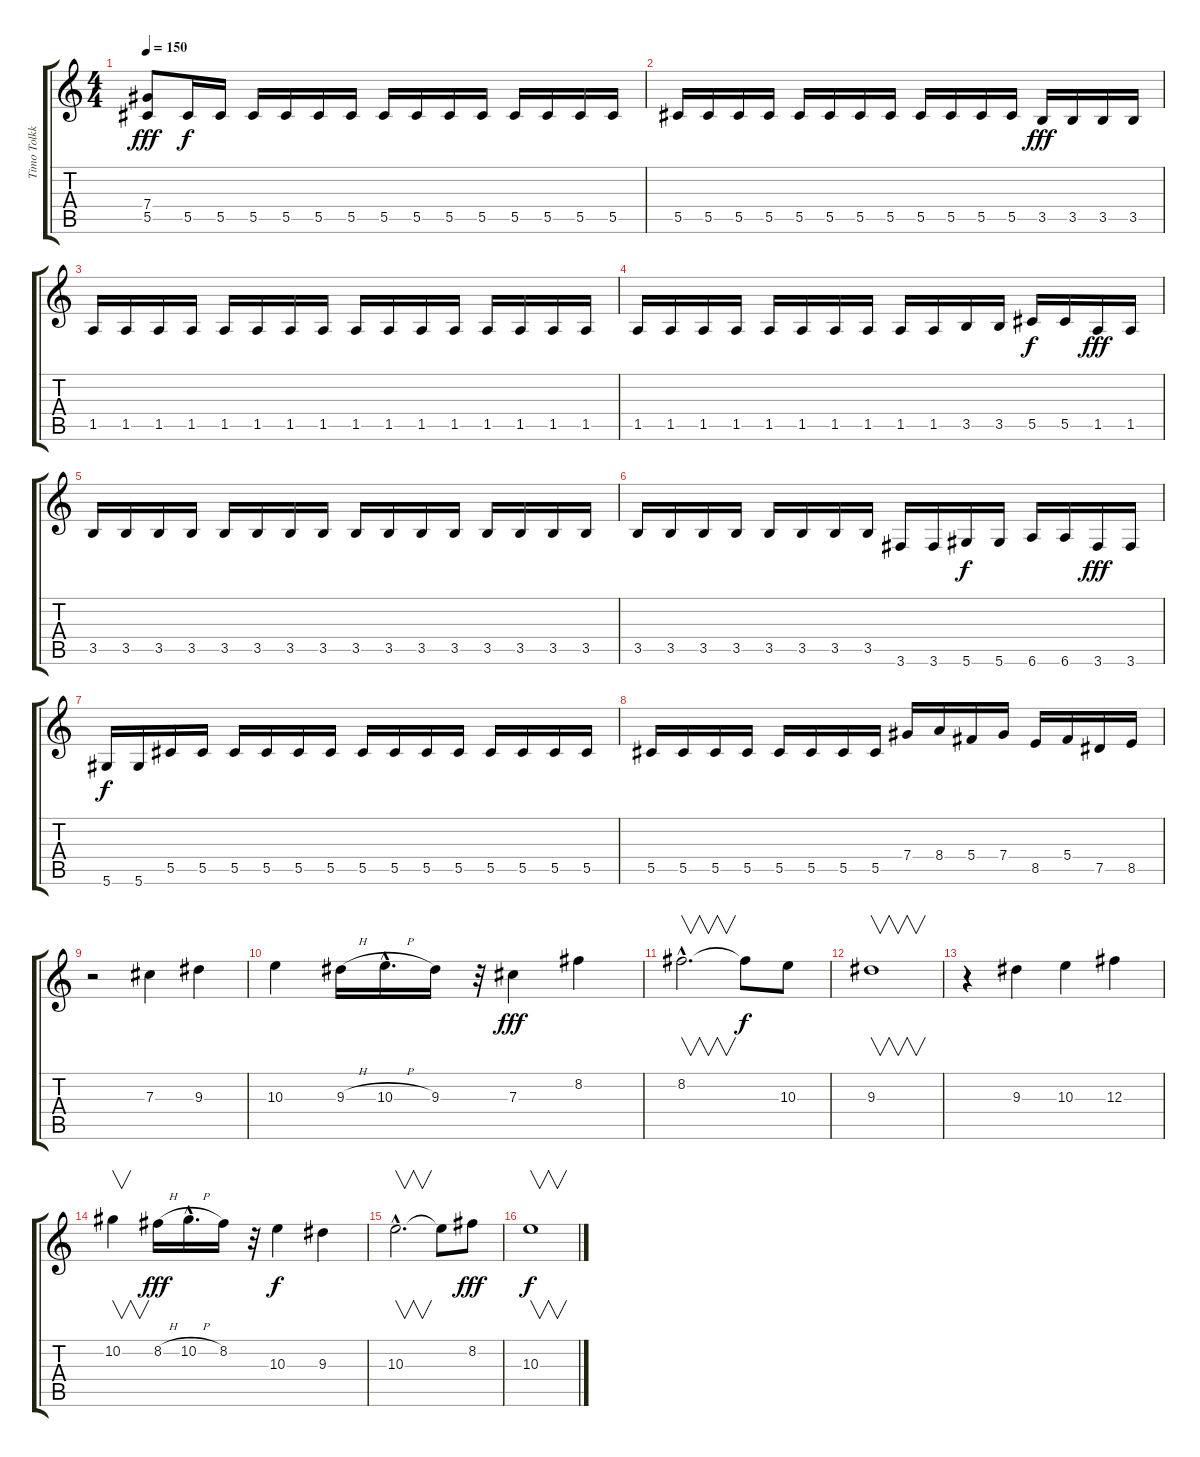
\track ("Timo Tolkki" "Timo Tolkk") {instrument distortionguitar}
\staff {score tabs}
\tuning (Eb4 Bb3 Gb3 Db3 Ab2 Eb2) {hide}
\ts (4 4)
\tempo 150
\clef g2
\ks c
(7.4 5.5).8{dy fff} 5.5.16{dy f} 5.5.16 5.5.16 5.5.16 5.5.16 5.5.16 5.5.16 5.5.16 5.5.16 5.5.16 5.5.16 5.5.16 5.5.16 5.5.16 |
5.5.16 5.5.16 5.5.16 5.5.16 5.5.16 5.5.16 5.5.16 5.5.16 5.5.16 5.5.16 5.5.16 5.5.16 3.5.16{dy fff} 3.5.16 3.5.16 3.5.16 |
1.5.16 1.5.16 1.5.16 1.5.16 1.5.16 1.5.16 1.5.16 1.5.16 1.5.16 1.5.16 1.5.16 1.5.16 1.5.16 1.5.16 1.5.16 1.5.16 |
1.5.16 1.5.16 1.5.16 1.5.16 1.5.16 1.5.16 1.5.16 1.5.16 1.5.16 1.5.16 3.5.16 3.5.16 5.5.16{dy f} 5.5.16 1.5.16{dy fff} 1.5.16 |
3.5.16 3.5.16 3.5.16 3.5.16 3.5.16 3.5.16 3.5.16 3.5.16 3.5.16 3.5.16 3.5.16 3.5.16 3.5.16 3.5.16 3.5.16 3.5.16 |
3.5.16 3.5.16 3.5.16 3.5.16 3.5.16 3.5.16 3.5.16 3.5.16 3.6.16 3.6.16 5.6.16{dy f} 5.6.16 6.6.16 6.6.16 3.6.16{dy fff} 3.6.16 |
5.6.16{dy f} 5.6.16 5.5.16 5.5.16 5.5.16 5.5.16 5.5.16 5.5.16 5.5.16 5.5.16 5.5.16 5.5.16 5.5.16 5.5.16 5.5.16 5.5.16 |
5.5.16 5.5.16 5.5.16 5.5.16 5.5.16 5.5.16 5.5.16 5.5.16 7.4.16 8.4.16 5.4.16 7.4.16 8.5.16 5.4.16 7.5.16 8.5.16 |
r.2 7.3.4{volume 12 balance 8} 9.3.4 |
10.3.4 9.3{h}.16 10.3{h hac}.16{d} 9.3.16 r.32 7.3.4{dy fff} 8.2.4 |
8.2{hac}.2{v d} 8.2{t}.8{dy f} 10.3.8 |
9.3.1{v} |
r.4 9.3.4 10.3.4 12.3.4 |
10.2.4{v} 8.2{h}.16{dy fff} 10.2{h hac}.16{d} 8.2.16 r.32 10.3.4{dy f} 9.3.4 |
10.3{hac}.2{v d} 10.3{t}.8 8.2.8{dy fff} |
10.3.1{v dy f}
